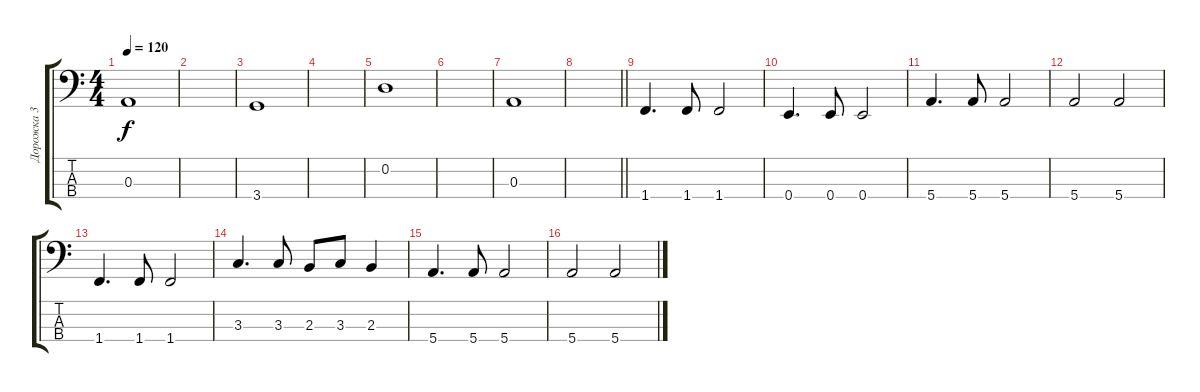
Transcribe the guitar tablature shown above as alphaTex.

\track ("Дорожка 3" "Дорожка 3") {instrument acousticbass}
\staff {score tabs}
\tuning (G2 D2 A1 E1) {hide}
\ts (4 4)
\tempo 120
\clef f4
\ks c
0.3.1{dy f} |
|
3.4.1 |
|
0.2.1 |
|
0.3.1 |
\barLineRight lightlight
|
1.4.4{d} 1.4.8 1.4.2 |
0.4.4{d} 0.4.8 0.4.2 |
5.4.4{d} 5.4.8 5.4.2 |
5.4.2 5.4.2 |
1.4.4{d} 1.4.8 1.4.2 |
3.3.4{d} 3.3.8 2.3.8 3.3.8 2.3.4 |
5.4.4{d} 5.4.8 5.4.2 |
5.4.2 5.4.2
